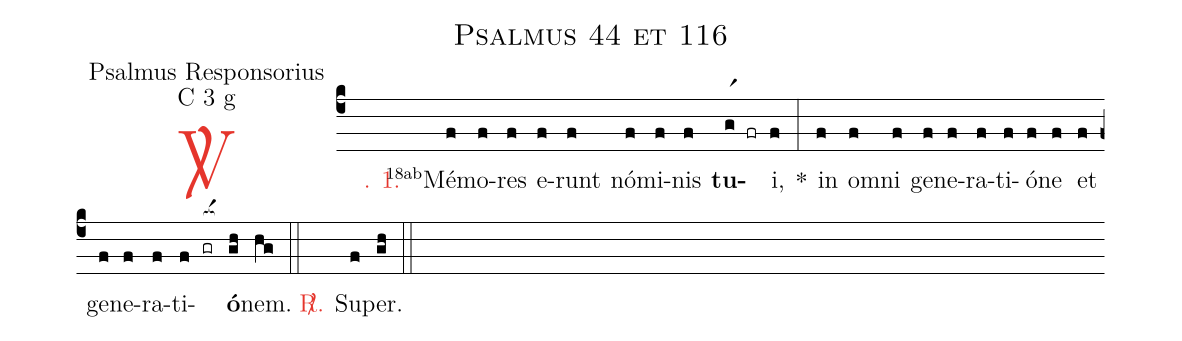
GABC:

name: Psalmus 44 et 116;
office-part: Psalmus Responsorius;
mode: C 3 g;
%%
(c4)

<c><sp>V/</sp>. 1.</c>() <v>\VSup{18ab}</v>Mé(f)mo(f)res(f) e(f)runt(f) nó(f)mi(f)nis(f) <b>tu</b>(gr1 fr)i,(f) *(:) in(f) om(f)ni(f) ge(f)ne(f)ra(f)ti(f)ó(f)ne(f) et(f) ge(f)ne(f)ra(f)ti(f)<nlba>(gr[ocba:1{])<b>ó</b></nlba>(gh[ocba:0}])nem.(hg) (::)

<nlba><c><sp>R/</sp>.</c>() Su</nlba>(f)per.(gh) (::)
